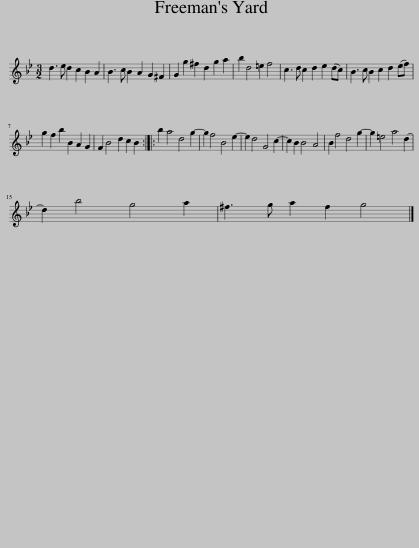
X:1
L:1/8
M:3/2
I:linebreak $
K:Gmin
V:1 treble
V:1
 d3 e d2 c2 B2 A2 | B3 c B2 A2 G2 ^F2 | G2 g2 ^f2 d2 g2 a2 | b2 d4 =e2 f4 | c3 d c2 d2 e2 (dc) | %5
 B3 c B2 c2 d2 (ef) |$ g2 f2 b2 B2 A2 G2 | F2 B4 d2 c2 B2 :: b2 a4 d4 g2- | g2 f4 B4 e2- | %10
 e2 d4 G4 c2- | c2 B2 B4 A4 | B2 f4 d4 g2- | g2 =e4 a4 d2- |$ d2 b4 g4 a2 | %15
 ^f3 g a2 f2 g4 |] %16
